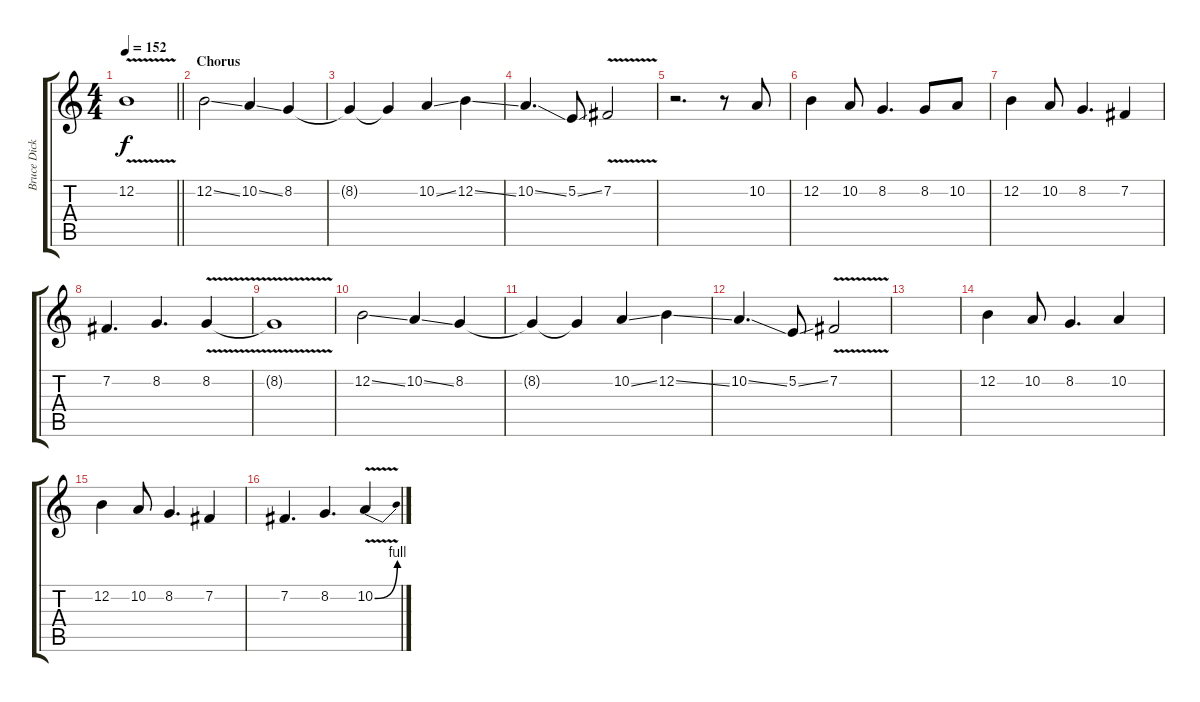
\track ("Bruce Dickinson" "Bruce Dick") {instrument lead2sawtooth}
\staff {score tabs}
\tuning (E4 B3 G3 D3 A2 E2) {hide}
\ts (4 4)
\tempo 152
\clef g2
\barLineRight lightlight
\ks c
12.2{v t}.1{dy f} |
\section ("" "Chorus")
12.2{ss}.2 10.2{ss}.4 8.2.4 |
8.2{t}.4 8.2{t}.4 10.2{ss}.4 12.2{ss}.4 |
10.2{ss}.4{d} 5.2{ss}.8 7.2{v}.2 |
r.2{d} r.8 10.2.8 |
12.2.4 10.2.8 8.2.4{d} 8.2.8 10.2.8 |
12.2.4 10.2.8 8.2.4{d} 7.2.4 |
7.2.4{d} 8.2.4{d} 8.2{v}.4 |
8.2{v t}.1 |
12.2{ss}.2 10.2{ss}.4 8.2.4 |
8.2{t}.4 8.2{t}.4 10.2{ss}.4 12.2{ss}.4 |
10.2{ss}.4{d} 5.2{ss}.8 7.2{v}.2 |
|
12.2.4 10.2.8 8.2.4{d} 10.2.4 |
12.2.4 10.2.8 8.2.4{d} 7.2.4 |
7.2.4{d} 8.2.4{d} 10.2{be (bend 0 0 60 4) v}.4
